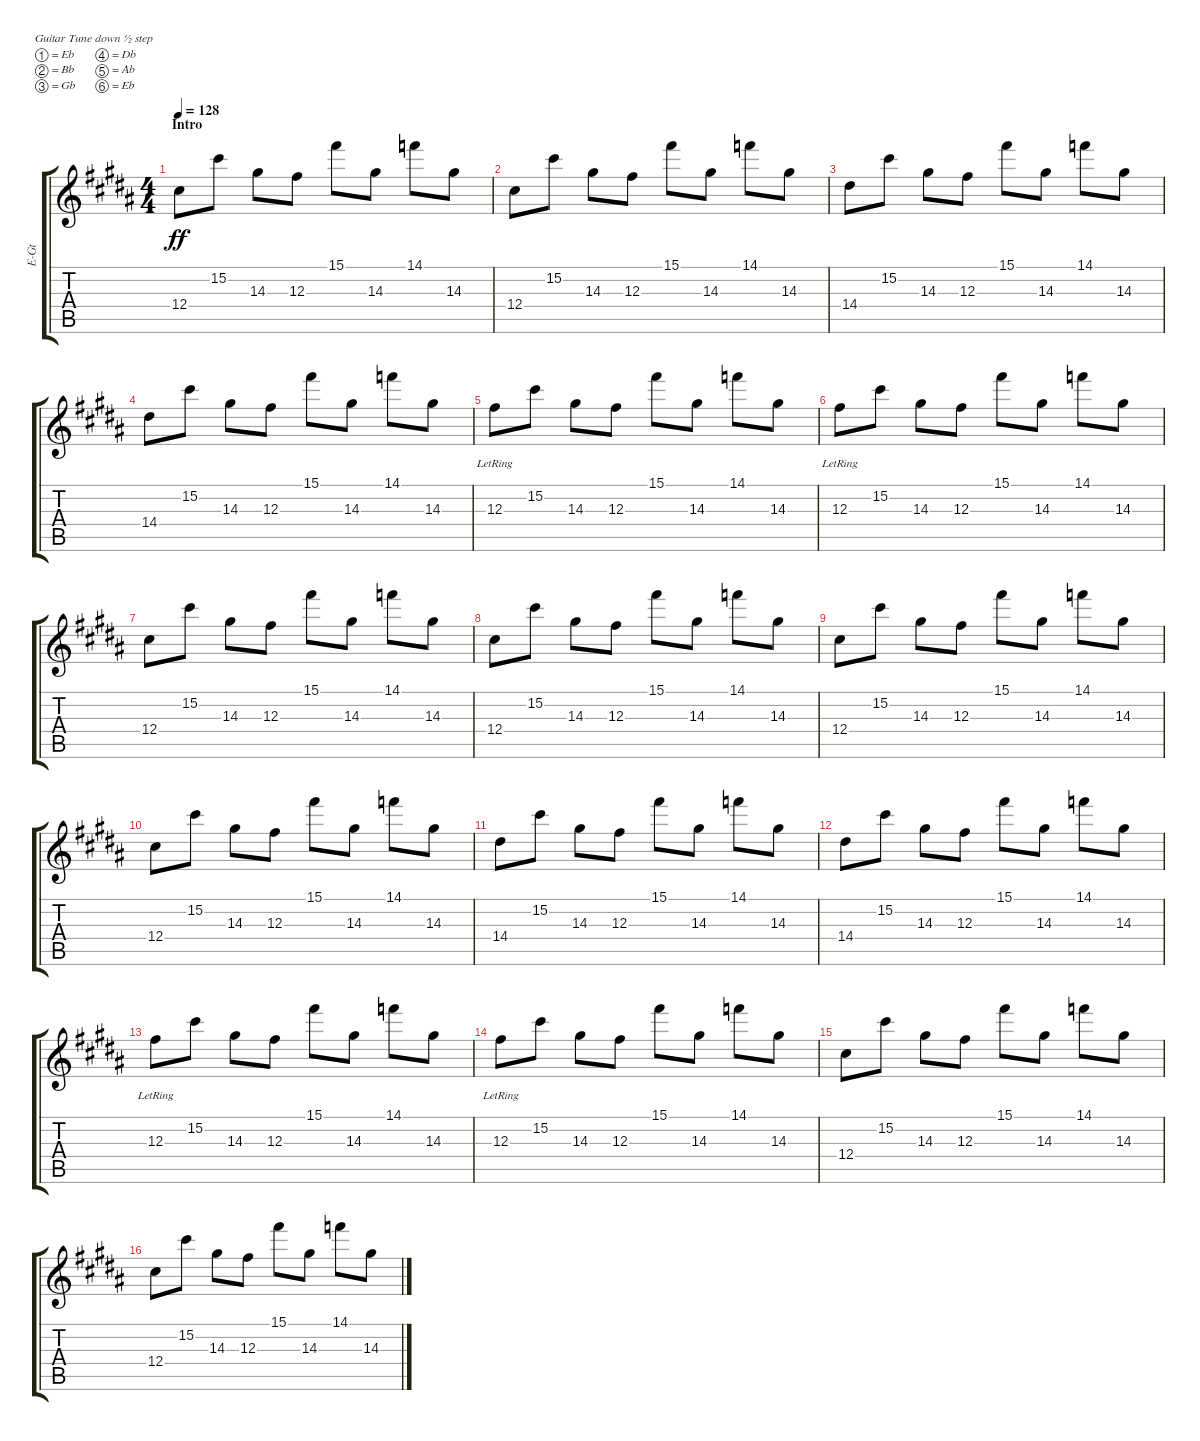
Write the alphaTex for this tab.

\bracketExtendMode groupsimilarinstruments
\otherSystemsTrackNameOrientation horizontal
\track ("Guitar 1 (Slash)" "E-Gt") {defaultSystemsLayout 4 instrument overdrivenguitar}
\staff {score tabs}
\tuning (Eb4 Bb3 Gb3 Db3 Ab2 Eb2)
\ts (4 4)
\section ("" "Intro")
\tempo 128
\clef g2
\ks b
12.4{acc forcenatural}.8{dy ff instrument overdrivenguitar beam Down} 15.2{acc forcenatural}.8{beam Down} 14.3{acc forcenatural}.8{beam Down} 12.3{acc forcenatural}.8{beam Down} 15.1{acc forcenatural}.8{beam Down} 14.3{acc forcenatural}.8{beam Down} 14.1{acc b}.8{beam Down} 14.3{acc forcenatural}.8{beam Down} |
12.4{acc forcenatural}.8{beam Down} 15.2{acc forcenatural}.8{beam Down} 14.3{acc forcenatural}.8{beam Down} 12.3{acc forcenatural}.8{beam Down} 15.1{acc forcenatural}.8{beam Down} 14.3{acc forcenatural}.8{beam Down} 14.1{acc b}.8{beam Down} 14.3{acc forcenatural}.8{beam Down} |
14.4{acc forcenatural}.8{beam Down} 15.2{acc forcenatural}.8{beam Down} 14.3{acc forcenatural}.8{beam Down} 12.3{acc forcenatural}.8{beam Down} 15.1{acc forcenatural}.8{beam Down} 14.3{acc forcenatural}.8{beam Down} 14.1{acc b}.8{beam Down} 14.3{acc forcenatural}.8{beam Down} |
14.4{acc forcenatural}.8{beam Down} 15.2{acc forcenatural}.8{beam Down} 14.3{acc forcenatural}.8{beam Down} 12.3{acc forcenatural}.8{beam Down} 15.1{acc forcenatural}.8{beam Down} 14.3{acc forcenatural}.8{beam Down} 14.1{acc b}.8{beam Down} 14.3{acc forcenatural}.8{beam Down} |
12.3{lr acc forcenatural}.8{beam Down} 15.2{acc forcenatural}.8{beam Down} 14.3{acc forcenatural}.8{beam Down} 12.3{acc forcenatural}.8{beam Down} 15.1{acc forcenatural}.8{beam Down} 14.3{acc forcenatural}.8{beam Down} 14.1{acc b}.8{beam Down} 14.3{acc forcenatural}.8{beam Down} |
12.3{lr acc forcenatural}.8{beam Down} 15.2{acc forcenatural}.8{beam Down} 14.3{acc forcenatural}.8{beam Down} 12.3{acc forcenatural}.8{beam Down} 15.1{acc forcenatural}.8{beam Down} 14.3{acc forcenatural}.8{beam Down} 14.1{acc b}.8{beam Down} 14.3{acc forcenatural}.8{beam Down} |
12.4{acc forcenatural}.8{beam Down} 15.2{acc forcenatural}.8{beam Down} 14.3{acc forcenatural}.8{beam Down} 12.3{acc forcenatural}.8{beam Down} 15.1{acc forcenatural}.8{beam Down} 14.3{acc forcenatural}.8{beam Down} 14.1{acc b}.8{beam Down} 14.3{acc forcenatural}.8{beam Down} |
12.4{acc forcenatural}.8{beam Down} 15.2{acc forcenatural}.8{beam Down} 14.3{acc forcenatural}.8{beam Down} 12.3{acc forcenatural}.8{beam Down} 15.1{acc forcenatural}.8{beam Down} 14.3{acc forcenatural}.8{beam Down} 14.1{acc b}.8{beam Down} 14.3{acc forcenatural}.8{beam Down} |
12.4{acc forcenatural}.8{beam Down} 15.2{acc forcenatural}.8{beam Down} 14.3{acc forcenatural}.8{beam Down} 12.3{acc forcenatural}.8{beam Down} 15.1{acc forcenatural}.8{beam Down} 14.3{acc forcenatural}.8{beam Down} 14.1{acc b}.8{beam Down} 14.3{acc forcenatural}.8{beam Down} |
12.4{acc forcenatural}.8{beam Down} 15.2{acc forcenatural}.8{beam Down} 14.3{acc forcenatural}.8{beam Down} 12.3{acc forcenatural}.8{beam Down} 15.1{acc forcenatural}.8{beam Down} 14.3{acc forcenatural}.8{beam Down} 14.1{acc b}.8{beam Down} 14.3{acc forcenatural}.8{beam Down} |
14.4{acc forcenatural}.8{beam Down} 15.2{acc forcenatural}.8{beam Down} 14.3{acc forcenatural}.8{beam Down} 12.3{acc forcenatural}.8{beam Down} 15.1{acc forcenatural}.8{beam Down} 14.3{acc forcenatural}.8{beam Down} 14.1{acc b}.8{beam Down} 14.3{acc forcenatural}.8{beam Down} |
14.4{acc forcenatural}.8{beam Down} 15.2{acc forcenatural}.8{beam Down} 14.3{acc forcenatural}.8{beam Down} 12.3{acc forcenatural}.8{beam Down} 15.1{acc forcenatural}.8{beam Down} 14.3{acc forcenatural}.8{beam Down} 14.1{acc b}.8{beam Down} 14.3{acc forcenatural}.8{beam Down} |
12.3{lr acc forcenatural}.8{beam Down} 15.2{acc forcenatural}.8{beam Down} 14.3{acc forcenatural}.8{beam Down} 12.3{acc forcenatural}.8{beam Down} 15.1{acc forcenatural}.8{beam Down} 14.3{acc forcenatural}.8{beam Down} 14.1{acc b}.8{beam Down} 14.3{acc forcenatural}.8{beam Down} |
12.3{lr acc forcenatural}.8{beam Down} 15.2{acc forcenatural}.8{beam Down} 14.3{acc forcenatural}.8{beam Down} 12.3{acc forcenatural}.8{beam Down} 15.1{acc forcenatural}.8{beam Down} 14.3{acc forcenatural}.8{beam Down} 14.1{acc b}.8{beam Down} 14.3{acc forcenatural}.8{beam Down} |
12.4{acc forcenatural}.8{beam Down} 15.2{acc forcenatural}.8{beam Down} 14.3{acc forcenatural}.8{beam Down} 12.3{acc forcenatural}.8{beam Down} 15.1{acc forcenatural}.8{beam Down} 14.3{acc forcenatural}.8{beam Down} 14.1{acc b}.8{beam Down} 14.3{acc forcenatural}.8{beam Down} |
12.4{acc forcenatural}.8{beam Down} 15.2{acc forcenatural}.8{beam Down} 14.3{acc forcenatural}.8{beam Down} 12.3{acc forcenatural}.8{beam Down} 15.1{acc forcenatural}.8{beam Down} 14.3{acc forcenatural}.8{beam Down} 14.1{acc b}.8{beam Down} 14.3{acc forcenatural}.8{beam Down}
